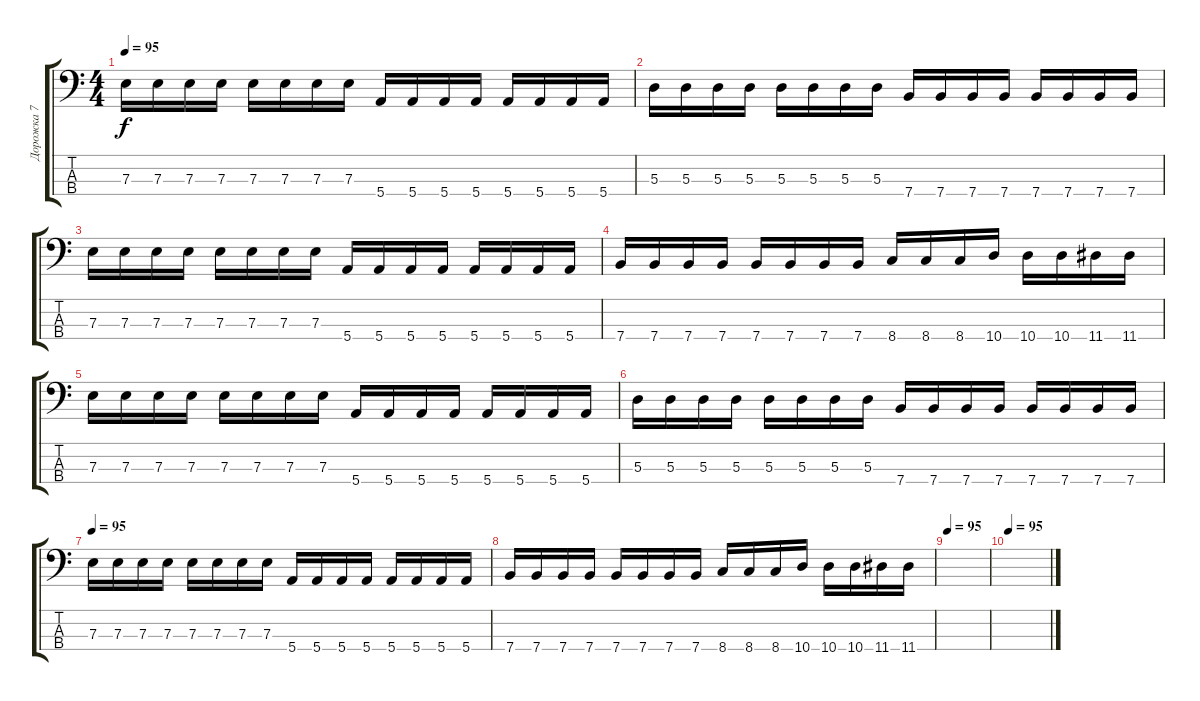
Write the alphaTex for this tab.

\track ("Дорожка 7" "Дорожка 7") {instrument electricbasspick}
\staff {score tabs}
\tuning (G2 D2 A1 E1) {hide}
\ts (4 4)
\tempo 95
\clef f4
\ks c
7.3.16{dy f} 7.3.16 7.3.16 7.3.16 7.3.16 7.3.16 7.3.16 7.3.16 5.4.16 5.4.16 5.4.16 5.4.16 5.4.16 5.4.16 5.4.16 5.4.16 |
5.3.16 5.3.16 5.3.16 5.3.16 5.3.16 5.3.16 5.3.16 5.3.16 7.4.16 7.4.16 7.4.16 7.4.16 7.4.16 7.4.16 7.4.16 7.4.16 |
7.3.16 7.3.16 7.3.16 7.3.16 7.3.16 7.3.16 7.3.16 7.3.16 5.4.16 5.4.16 5.4.16 5.4.16 5.4.16 5.4.16 5.4.16 5.4.16 |
7.4.16 7.4.16 7.4.16 7.4.16 7.4.16 7.4.16 7.4.16 7.4.16 8.4.16 8.4.16 8.4.16 10.4.16 10.4.16 10.4.16 11.4.16 11.4.16 |
7.3.16 7.3.16 7.3.16 7.3.16 7.3.16 7.3.16 7.3.16 7.3.16 5.4.16 5.4.16 5.4.16 5.4.16 5.4.16 5.4.16 5.4.16 5.4.16 |
5.3.16 5.3.16 5.3.16 5.3.16 5.3.16 5.3.16 5.3.16 5.3.16 7.4.16 7.4.16 7.4.16 7.4.16 7.4.16 7.4.16 7.4.16 7.4.16 |
\tempo 95
7.3.16 7.3.16 7.3.16 7.3.16 7.3.16 7.3.16 7.3.16 7.3.16 5.4.16 5.4.16 5.4.16 5.4.16 5.4.16 5.4.16 5.4.16 5.4.16 |
7.4.16 7.4.16 7.4.16 7.4.16 7.4.16 7.4.16 7.4.16 7.4.16 8.4.16 8.4.16 8.4.16 10.4.16 10.4.16 10.4.16 11.4.16 11.4.16 |
\tempo 95
|
\tempo 95
